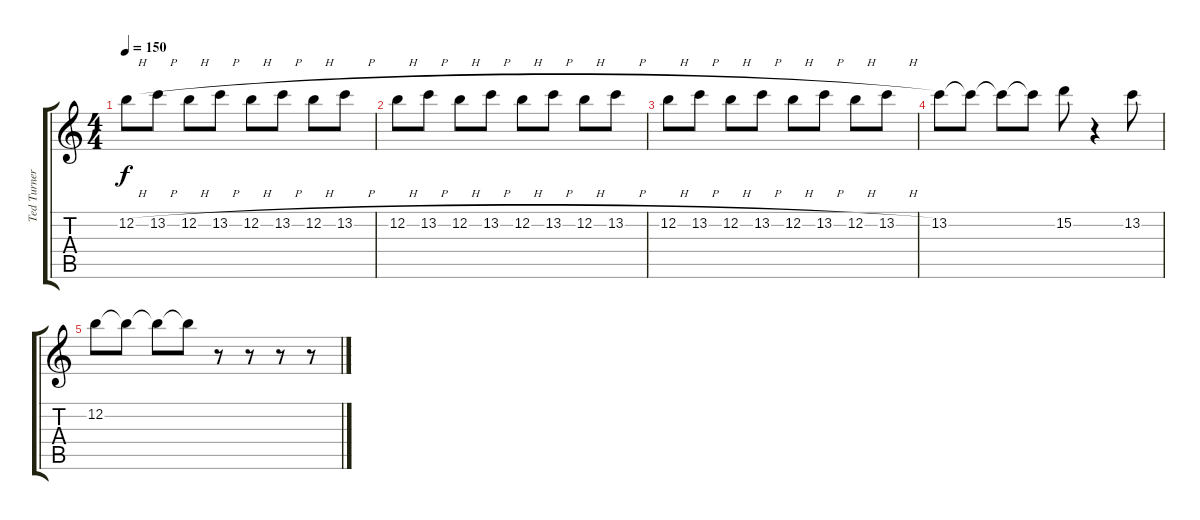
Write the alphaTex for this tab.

\track ("Ted Turner (solo guitar)" "Ted Turner") {instrument electricguitarjazz}
\staff {score tabs}
\tuning (E4 B3 G3 D3 A2 E2) {hide}
\ts (4 4)
\tempo 150
\clef g2
\ks c
12.2{h}.8{dy f} 13.2{h}.8 12.2{h}.8 13.2{h}.8 12.2{h}.8 13.2{h}.8 12.2{h}.8 13.2{h}.8 |
12.2{h}.8 13.2{h}.8 12.2{h}.8 13.2{h}.8 12.2{h}.8 13.2{h}.8 12.2{h}.8 13.2{h}.8 |
12.2{h}.8 13.2{h}.8 12.2{h}.8 13.2{h}.8 12.2{h}.8 13.2{h}.8 12.2{h}.8 13.2{h}.8 |
13.2.8 13.2{t}.8 13.2{t}.8 13.2{t}.8 15.2.8 r.4 13.2.8 |
12.2.8 12.2{t}.8 12.2{t}.8 12.2{t}.8 r.8 r.8 r.8 r.8
